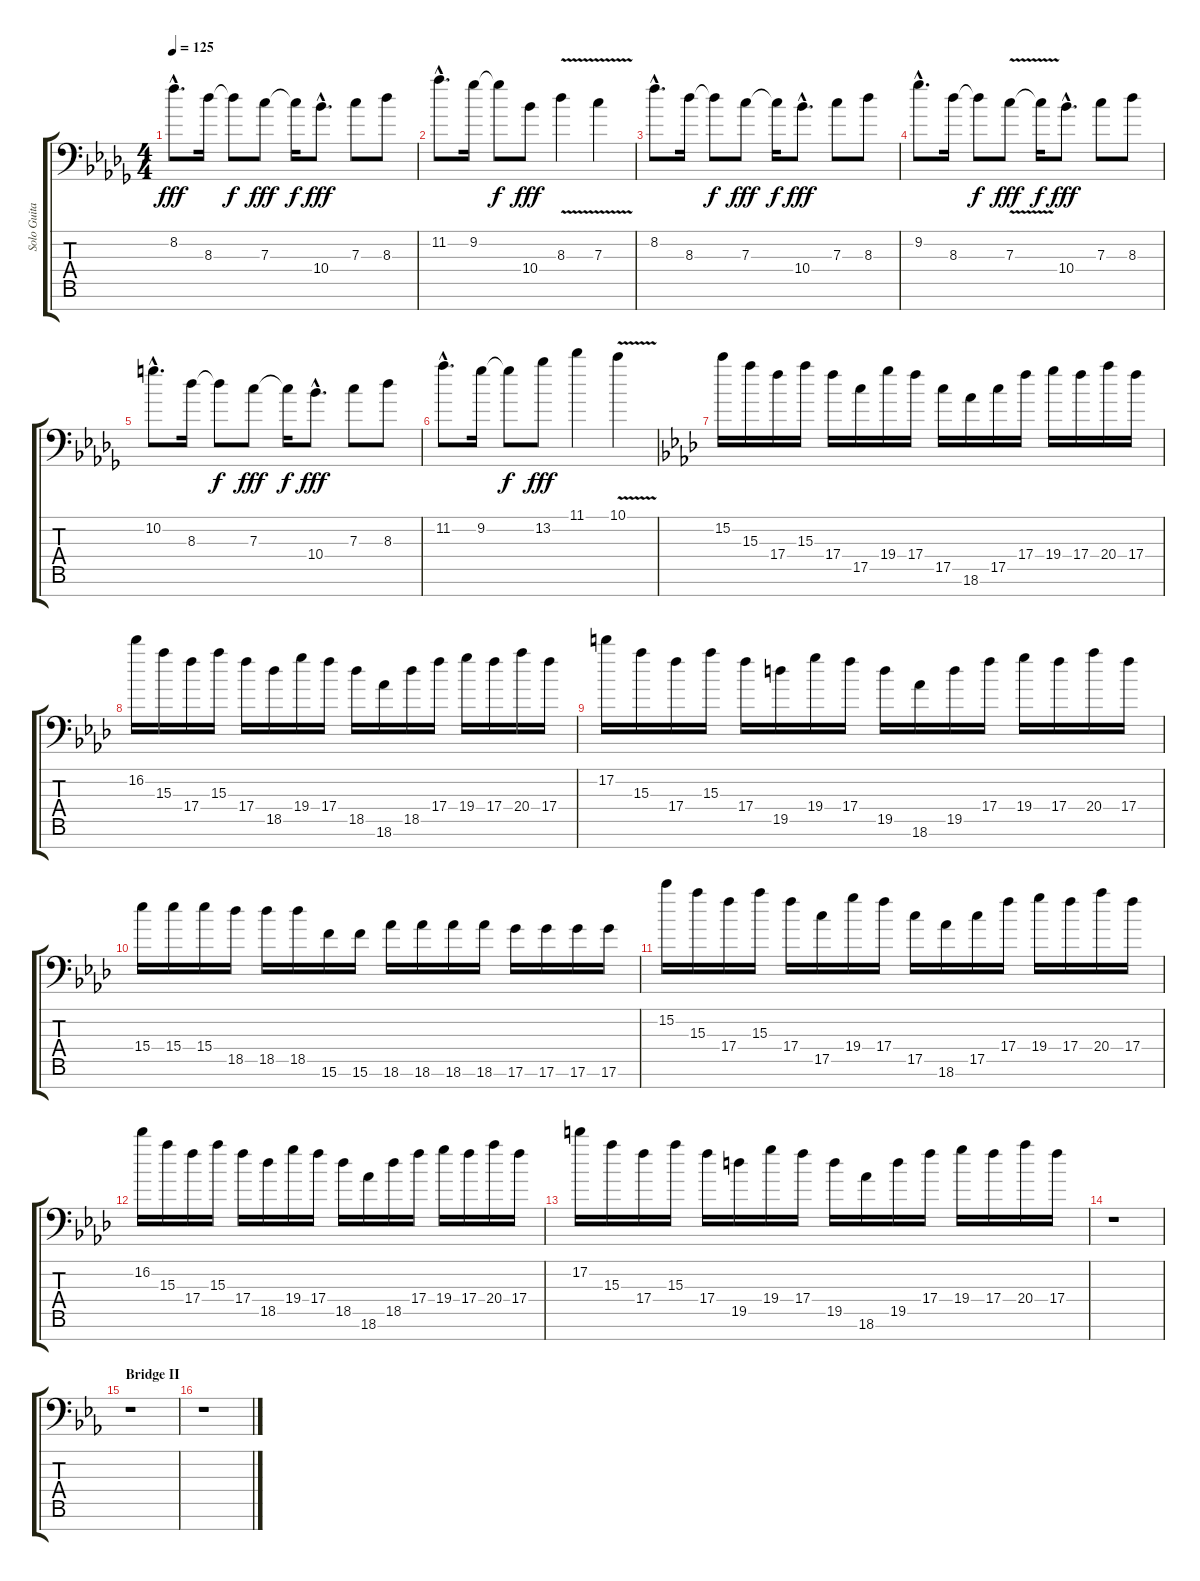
\track ("Solo Guitar" "Solo Guita") {instrument distortionguitar}
\staff {score tabs}
\tuning (D4 A3 F3 C3 G2 D2 A1) {hide}
\ts (4 4)
\tempo 125
\clef f4
\ks bbminor
8.2{hac}.8{d dy fff} 8.3.16 8.3{t}.8{dy f} 7.3.8{dy fff} 7.3{t}.16{dy f} 10.4{hac}.8{d dy fff} 7.3.8 8.3.8 |
11.2{hac}.8{d} 9.2.16 9.2{t}.8{dy f} 10.4.8{dy fff} 8.3{v}.4 7.3{v}.4 |
8.2{hac}.8{d} 8.3.16 8.3{t}.8{dy f} 7.3.8{dy fff} 7.3{t}.16{dy f} 10.4{hac}.8{d dy fff} 7.3.8 8.3.8 |
9.2{hac}.8{d} 8.3.16 8.3{t}.8{dy f} 7.3{v}.8{dy fff} 7.3{t}.16{dy f} 10.4{hac}.8{d dy fff} 7.3.8 8.3.8 |
10.2{hac}.8{d} 8.3.16 8.3{t}.8{dy f} 7.3.8{dy fff} 7.3{t}.16{dy f} 10.4{hac}.8{d dy fff} 7.3.8 8.3.8 |
11.2{hac}.8{d} 9.2.16 9.2{t}.8{dy f} 13.2.8{dy fff} 11.1.4 10.1{v}.4 |
\ks fminor
15.2.16 15.3.16 17.4.16 15.3.16 17.4.16 17.5.16 19.4.16 17.4.16 17.5.16 18.6.16 17.5.16 17.4.16 19.4.16 17.4.16 20.4.16 17.4.16 |
16.2.16 15.3.16 17.4.16 15.3.16 17.4.16 18.5.16 19.4.16 17.4.16 18.5.16 18.6.16 18.5.16 17.4.16 19.4.16 17.4.16 20.4.16 17.4.16 |
17.2.16 15.3.16 17.4.16 15.3.16 17.4.16 19.5.16 19.4.16 17.4.16 19.5.16 18.6.16 19.5.16 17.4.16 19.4.16 17.4.16 20.4.16 17.4.16 |
15.4.16 15.4.16 15.4.16 18.5.16 18.5.16 18.5.16 15.6.16 15.6.16 18.6.16 18.6.16 18.6.16 18.6.16 17.6.16 17.6.16 17.6.16 17.6.16 |
15.2.16 15.3.16 17.4.16 15.3.16 17.4.16 17.5.16 19.4.16 17.4.16 17.5.16 18.6.16 17.5.16 17.4.16 19.4.16 17.4.16 20.4.16 17.4.16 |
16.2.16 15.3.16 17.4.16 15.3.16 17.4.16 18.5.16 19.4.16 17.4.16 18.5.16 18.6.16 18.5.16 17.4.16 19.4.16 17.4.16 20.4.16 17.4.16 |
17.2.16 15.3.16 17.4.16 15.3.16 17.4.16 19.5.16 19.4.16 17.4.16 19.5.16 18.6.16 19.5.16 17.4.16 19.4.16 17.4.16 20.4.16 17.4.16 |
r.1 |
\section ("" "Bridge II")
\ks cminor
r.1 |
r.1
